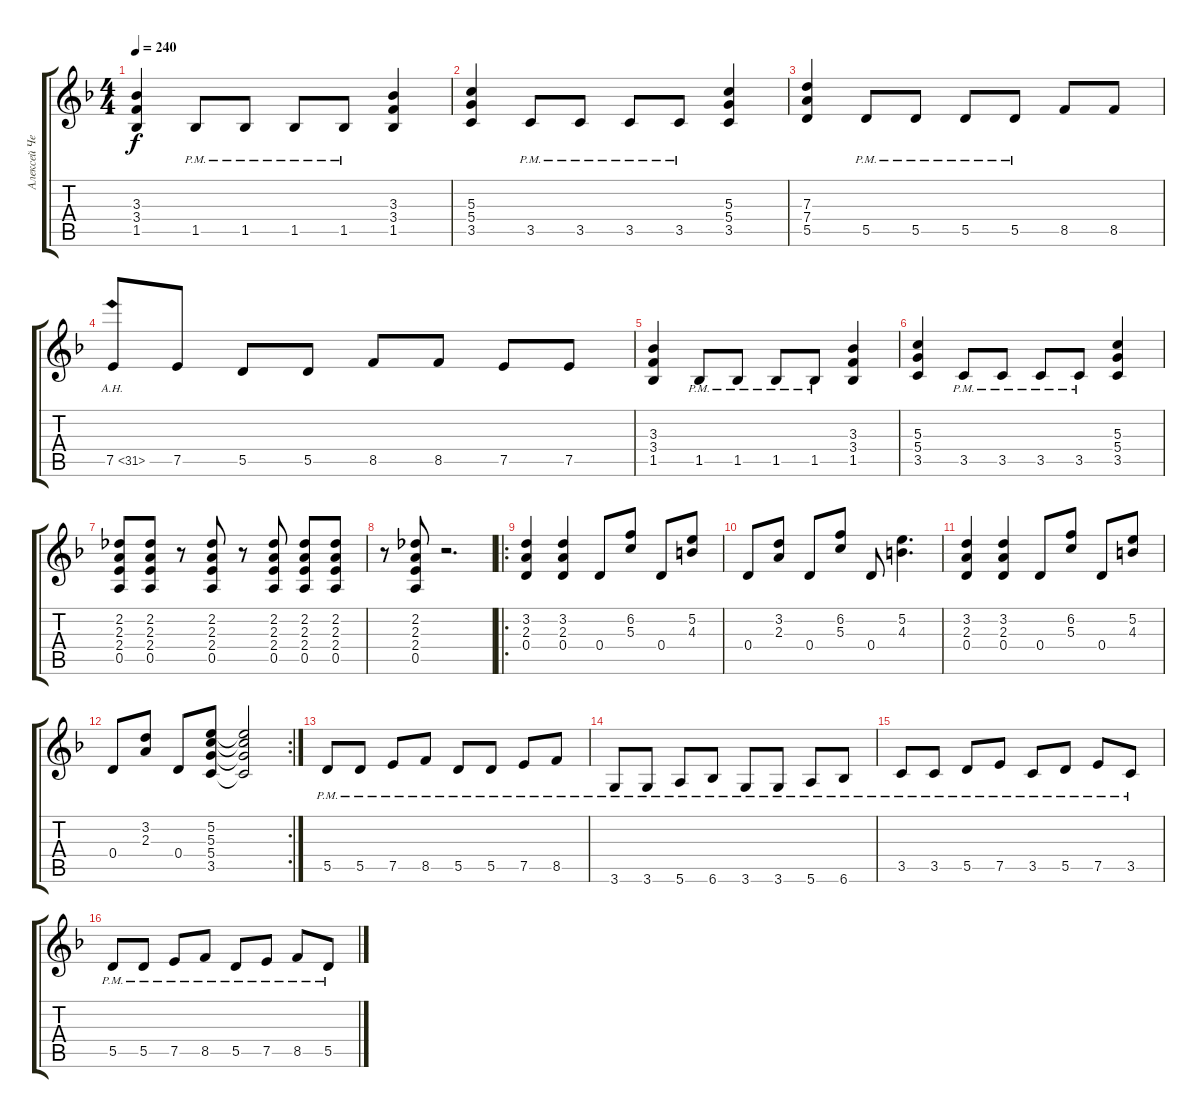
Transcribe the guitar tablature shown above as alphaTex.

\track ("Алексей Чернышёв" "Алексей Че") {instrument distortionguitar}
\staff {score tabs}
\tuning (E4 B3 G3 D3 A2 E2) {hide}
\ts (4 4)
\tempo 240
\clef g2
\ks f
(3.3 3.4 1.5).4{dy f} 1.5{pm}.8 1.5{pm}.8 1.5{pm}.8 1.5{pm}.8 (3.3 3.4 1.5).4 |
(5.3 5.4 3.5).4 3.5{pm}.8 3.5{pm}.8 3.5{pm}.8 3.5{pm}.8 (5.3 5.4 3.5).4 |
(7.3 7.4 5.5).4 5.5{pm}.8 5.5{pm}.8 5.5{pm}.8 5.5{pm}.8 8.5.8 8.5.8 |
7.5{ah 24}.8 7.5.8 5.5.8 5.5.8 8.5.8 8.5.8 7.5.8 7.5.8 |
(3.3 3.4 1.5).4 1.5{pm}.8 1.5{pm}.8 1.5{pm}.8 1.5{pm}.8 (3.3 3.4 1.5).4 |
(5.3 5.4 3.5).4 3.5{pm}.8 3.5{pm}.8 3.5{pm}.8 3.5{pm}.8 (5.3 5.4 3.5).4 |
(2.2 2.3 2.4 0.5).8 (2.2 2.3 2.4 0.5).8 r.8 (2.2 2.3 2.4 0.5).8 r.8 (2.2 2.3 2.4 0.5).8 (2.2 2.3 2.4 0.5).8 (2.2 2.3 2.4 0.5).8 |
r.8 (2.2 2.3 2.4 0.5).8 r.2{d} |
\ro
(3.2 2.3 0.4).4 (3.2 2.3 0.4).4 0.4.8 (6.2 5.3).8 0.4.8 (5.2 4.3).8 |
0.4.8 (3.2 2.3).8 0.4.8 (6.2 5.3).8 0.4.8 (5.2 4.3).4{d} |
(3.2 2.3 0.4).4 (3.2 2.3 0.4).4 0.4.8 (6.2 5.3).8 0.4.8 (5.2 4.3).8 |
\rc 2
0.4.8 (3.2 2.3).8 0.4.8 (5.2 5.3 5.4 3.5).8 (5.2{t} 5.3{t} 5.4{t} 3.5{t}).2 |
5.5{pm}.8 5.5{pm}.8 7.5{pm}.8 8.5{pm}.8 5.5{pm}.8 5.5{pm}.8 7.5{pm}.8 8.5{pm}.8 |
3.6{pm}.8 3.6{pm}.8 5.6{pm}.8 6.6{pm}.8 3.6{pm}.8 3.6{pm}.8 5.6{pm}.8 6.6{pm}.8 |
3.5{pm}.8 3.5{pm}.8 5.5{pm}.8 7.5{pm}.8 3.5{pm}.8 5.5{pm}.8 7.5{pm}.8 3.5{pm}.8 |
5.5{pm}.8 5.5{pm}.8 7.5{pm}.8 8.5{pm}.8 5.5{pm}.8 7.5{pm}.8 8.5{pm}.8 5.5{pm}.8
